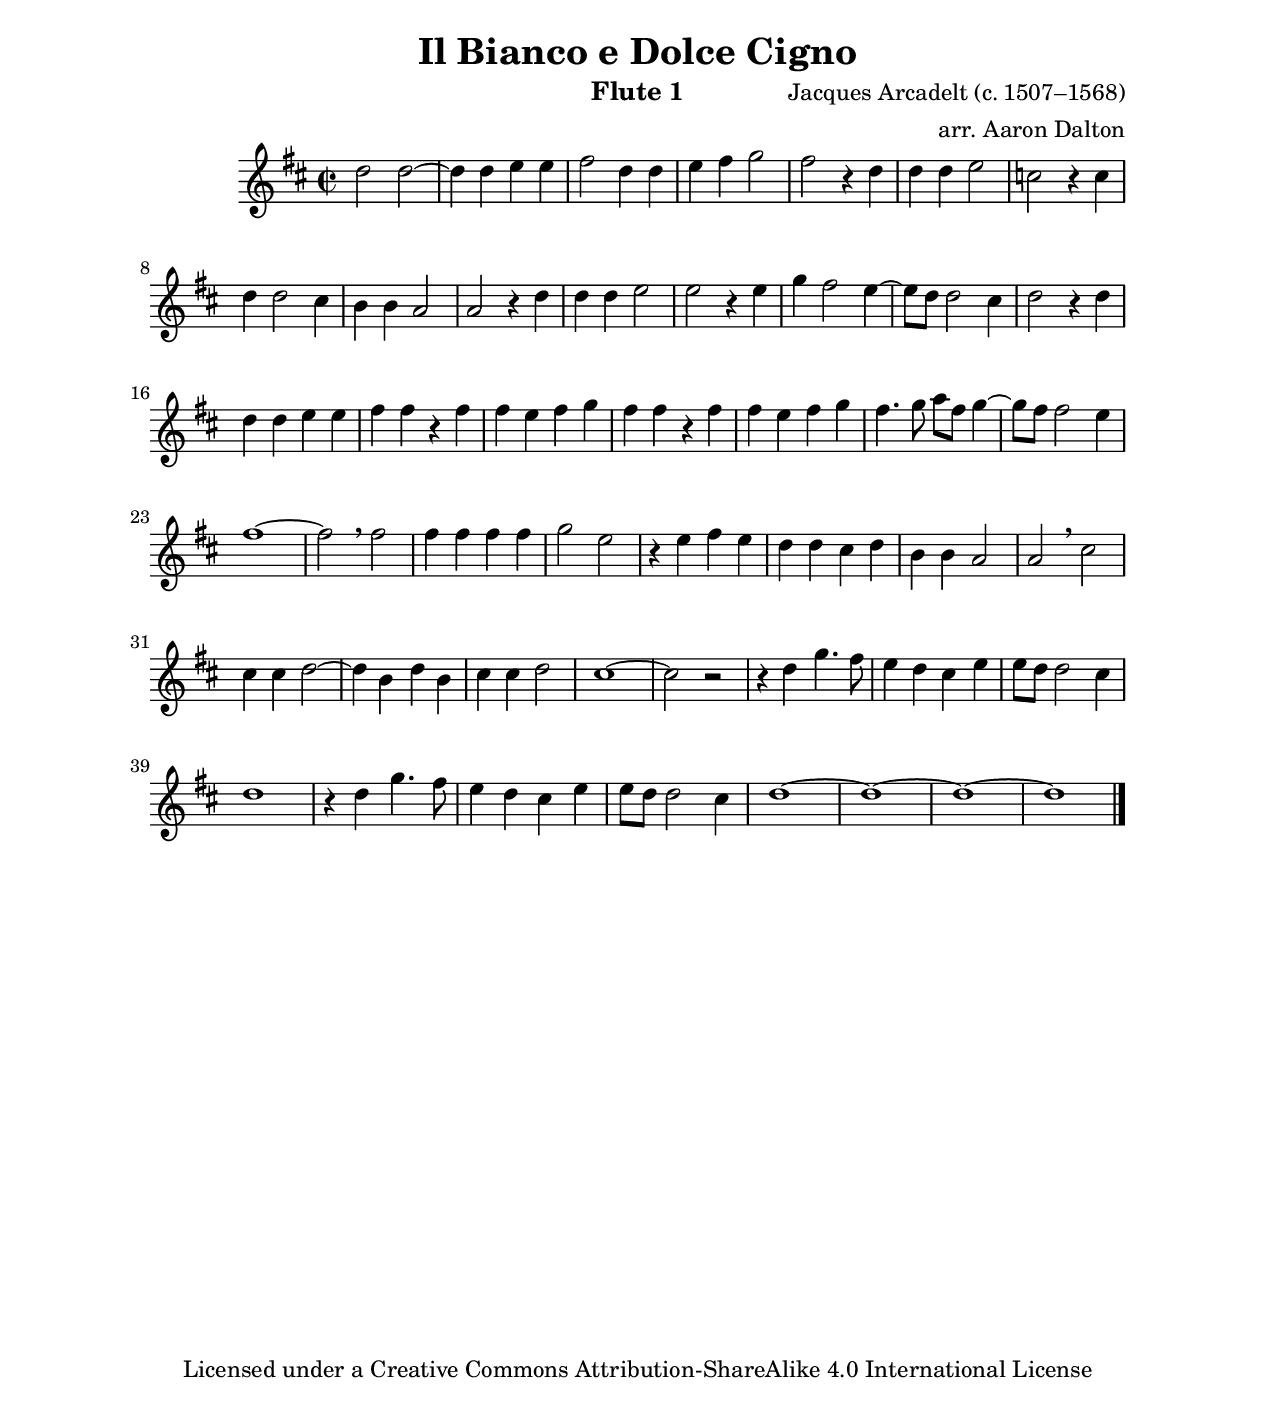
\version "2.18.2"

oneNotes = \transpose c g \relative c'' {
    \time 2/2
    \key g \major
    g2 g2~ | g4 g a a | b2 g4 g | a b c2 | b r4 g | g g a2 | f r4 f4 | g g2 fis4 | e e d2 | d r4 g4 | g g a2 | a r4 a | c b2 a4~ | a8 g g2 fis4 | g2 r4 g | g g a a | b b r b | b a b c | b b r b | b a b c | b4. c8 d b c4~ | c8 b b2 a4 | b1~ | b2 \breathe b | b4 b b b c2 a | r4 a b a | g g fis g | e e d2 | d \breathe fis | fis4 fis g2~ | g4 e g e | fis fis g2 | fis1~ | fis2 r | r4 g c4. b8 | a4 g fis a | a8 g g2 fis4 | g1 | r4 g c4. b8 | a4 g fis a | a8 g g2 fis4 | g1~ | g~ | g~ | g~ \bar "|."
}


\paper {
  #(set-paper-size "letter")
  top-margin = 1\in
  bottom-margin = 1\in
  left-margin = 1\in
  right-margin = 1\in
}

\header {
    instrument = "Flute 1"
    title = "Il Bianco e Dolce Cigno"
    composer = "Jacques Arcadelt (c. 1507–1568)"
    arranger = "arr. Aaron Dalton"
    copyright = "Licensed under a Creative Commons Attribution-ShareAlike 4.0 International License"
}

{
    \set Score.skipBars = ##t
    \oneNotes
}